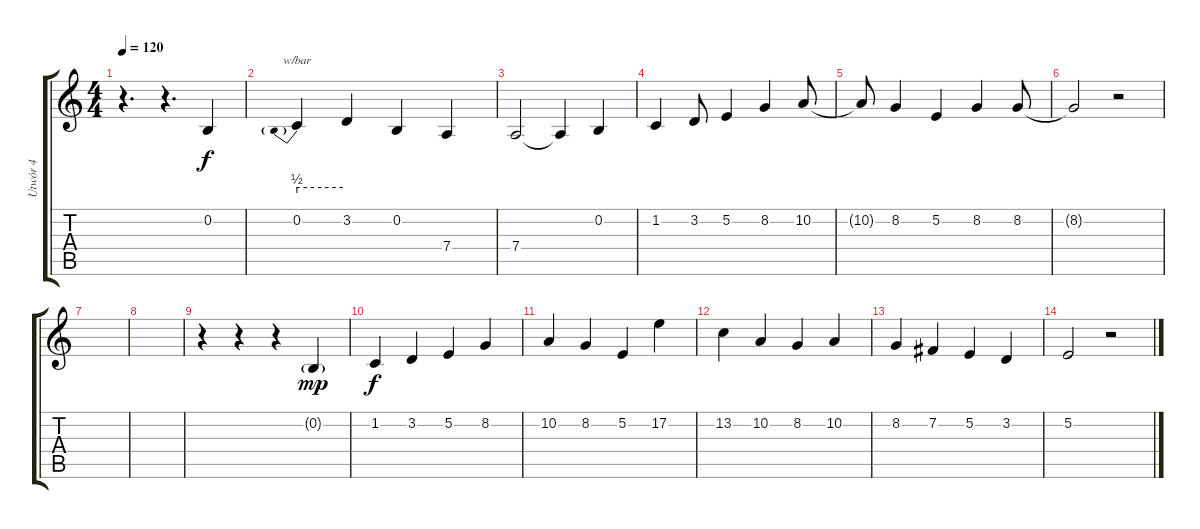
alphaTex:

\track ("Utwór 4" "Utwór 4") {instrument ocarina}
\staff {score tabs}
\tuning (E4 B3 G3 D3 A2 E2) {hide}
\ts (4 4)
\tempo 120
\clef g2
\ks c
r.4{d dy f} r.4{d} 0.2.4 |
0.2.4{tbe (predive default 0 2 60 2)} 3.2.4 0.2.4 7.4.4 |
7.4.2 7.4{t}.4 0.2.4 |
1.2.4 3.2.8 5.2.4 8.2.4 10.2.8 |
10.2{t}.8 8.2.4 5.2.4 8.2.4 8.2.8 |
8.2{t}.2 r.2 |
|
|
r.4 r.4 r.4 0.2{g}.4{dy mp} |
1.2.4{dy f} 3.2.4 5.2.4 8.2.4 |
10.2.4 8.2.4 5.2.4 17.2.4 |
13.2.4 10.2.4 8.2.4 10.2.4 |
8.2.4 7.2.4 5.2.4 3.2.4 |
5.2.2 r.2
